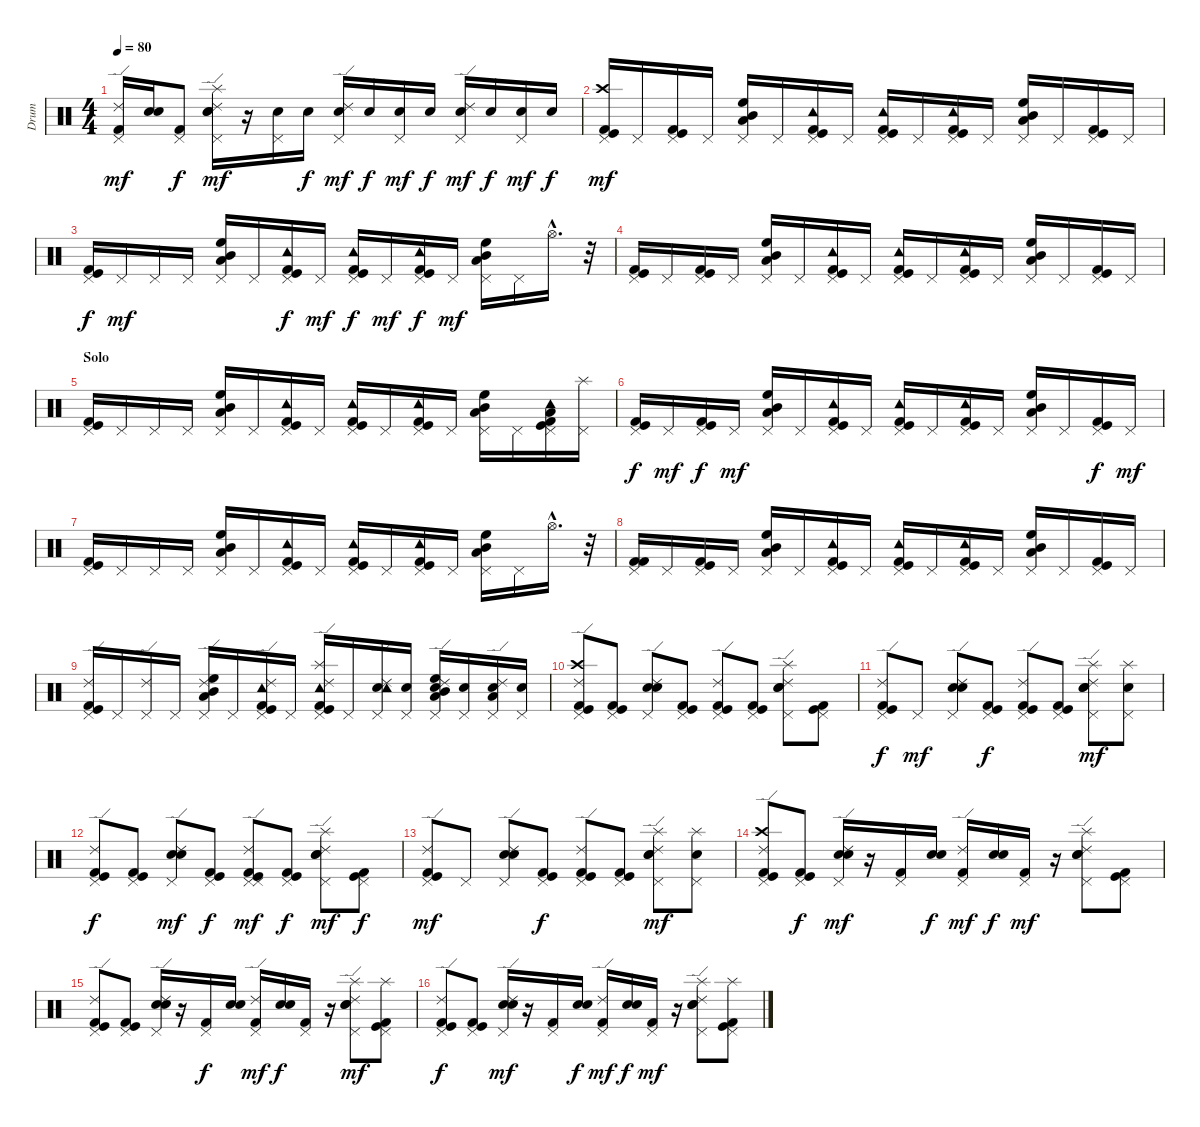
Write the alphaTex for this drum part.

\track ("Drum" "Drum") {instrument percussion}
\staff {score}
\articulation defaults
\ts (4 4)
\tempo 80
\clef neutral
\ks c
("Pedal Hi-Hat (hit)" "Ride (edge) 2" "Kick (hit) 2").16{dy mf} ("Electric Snare (hit)" "Snare (hit) 2").16 ("Pedal Hi-Hat (hit)" "Kick (hit) 2").8{dy f} ("Pedal Hi-Hat (hit)" "Ride (edge) 2" "Snare (hit) 2" "Electric Snare (hit)" "Splash (hit)").16{dy mf} r.16 ("Pedal Hi-Hat (hit)" "Snare (hit) 2").16 "Snare (hit) 2".16{dy f} ("Pedal Hi-Hat (hit)" "Ride (edge) 2" "Snare (hit) 2").16{dy mf} "Snare (hit) 2".16{dy f} ("Pedal Hi-Hat (hit)" "Snare (hit) 2").16{dy mf} "Snare (hit) 2".16{dy f} ("Pedal Hi-Hat (hit)" "Ride (edge) 2" "Snare (hit) 2").16{dy mf} "Snare (hit) 2".16{dy f} ("Pedal Hi-Hat (hit)" "Snare (hit) 2").16{dy mf} "Snare (hit) 2".16{dy f} |
("Pedal Hi-Hat (hit)" "Crash high (hit)" "Kick (hit)" "Kick (hit) 2").16{dy mf} "Pedal Hi-Hat (hit)".16 ("Pedal Hi-Hat (hit)" "Kick (hit)" "Kick (hit) 2").16 "Pedal Hi-Hat (hit)".16 ("Pedal Hi-Hat (hit)" "High Floor Tom (hit)" "Mid Tom (hit)" "Low Tom (hit)").16 "Pedal Hi-Hat (hit)".16 ("Pedal Hi-Hat (hit)" "Tambourine (hit)" "Kick (hit)" "Kick (hit) 2").16 "Pedal Hi-Hat (hit)".16 ("Pedal Hi-Hat (hit)" "Tambourine (hit)" "Kick (hit)" "Kick (hit) 2").16 "Pedal Hi-Hat (hit)".16 ("Pedal Hi-Hat (hit)" "Tambourine (hit)" "Kick (hit)" "Kick (hit) 2").16 "Pedal Hi-Hat (hit)".16 ("Pedal Hi-Hat (hit)" "Mid Tom (hit)" "High Floor Tom (hit)" "Low Tom (hit)").16 "Pedal Hi-Hat (hit)".16 ("Pedal Hi-Hat (hit)" "Kick (hit)" "Kick (hit) 2").16 "Pedal Hi-Hat (hit)".16 |
("Pedal Hi-Hat (hit)" "Kick (hit)" "Kick (hit) 2").16{dy f} "Pedal Hi-Hat (hit)".16{dy mf} "Pedal Hi-Hat (hit)".16 "Pedal Hi-Hat (hit)".16 ("Pedal Hi-Hat (hit)" "High Floor Tom (hit)" "Mid Tom (hit)" "Low Tom (hit)").16 "Pedal Hi-Hat (hit)".16 ("Pedal Hi-Hat (hit)" "Tambourine (hit)" "Kick (hit)" "Kick (hit) 2").16{dy f} "Pedal Hi-Hat (hit)".16{dy mf} ("Pedal Hi-Hat (hit)" "Tambourine (hit)" "Kick (hit)" "Kick (hit) 2").16{dy f} "Pedal Hi-Hat (hit)".16{dy mf} ("Pedal Hi-Hat (hit)" "Tambourine (hit)" "Kick (hit)" "Kick (hit) 2").16{dy f} "Pedal Hi-Hat (hit)".16{dy mf} ("Pedal Hi-Hat (hit)" "High Floor Tom (hit)" "Mid Tom (hit)" "Low Tom (hit)").16 "Pedal Hi-Hat (hit)".16 "Hi-Hat (open)"{hac}.16{d} r.32 |
("Pedal Hi-Hat (hit)" "Kick (hit)" "Kick (hit) 2").16 "Pedal Hi-Hat (hit)".16 ("Pedal Hi-Hat (hit)" "Kick (hit)" "Kick (hit) 2").16 "Pedal Hi-Hat (hit)".16 ("Pedal Hi-Hat (hit)" "High Floor Tom (hit)" "Mid Tom (hit)" "Low Tom (hit)").16 "Pedal Hi-Hat (hit)".16 ("Pedal Hi-Hat (hit)" "Tambourine (hit)" "Kick (hit)" "Kick (hit) 2").16 "Pedal Hi-Hat (hit)".16 ("Pedal Hi-Hat (hit)" "Tambourine (hit)" "Kick (hit)" "Kick (hit) 2").16 "Pedal Hi-Hat (hit)".16 ("Pedal Hi-Hat (hit)" "Tambourine (hit)" "Kick (hit)" "Kick (hit) 2").16 "Pedal Hi-Hat (hit)".16 ("Pedal Hi-Hat (hit)" "Mid Tom (hit)" "High Floor Tom (hit)" "Low Tom (hit)").16 "Pedal Hi-Hat (hit)".16 ("Pedal Hi-Hat (hit)" "Kick (hit)" "Kick (hit) 2").16 "Pedal Hi-Hat (hit)".16 |
\section ("" "Solo")
("Pedal Hi-Hat (hit)" "Kick (hit)" "Kick (hit) 2").16 "Pedal Hi-Hat (hit)".16 "Pedal Hi-Hat (hit)".16 "Pedal Hi-Hat (hit)".16 ("Pedal Hi-Hat (hit)" "High Floor Tom (hit)" "Mid Tom (hit)" "Low Tom (hit)").16 "Pedal Hi-Hat (hit)".16 ("Pedal Hi-Hat (hit)" "Tambourine (hit)" "Kick (hit)" "Kick (hit) 2").16 "Pedal Hi-Hat (hit)".16 ("Pedal Hi-Hat (hit)" "Tambourine (hit)" "Kick (hit)" "Kick (hit) 2").16 "Pedal Hi-Hat (hit)".16 ("Pedal Hi-Hat (hit)" "Tambourine (hit)" "Kick (hit)" "Kick (hit) 2").16 "Pedal Hi-Hat (hit)".16 ("Pedal Hi-Hat (hit)" "High Floor Tom (hit)" "Mid Tom (hit)" "Low Tom (hit)").16 "Pedal Hi-Hat (hit)".16 ("Pedal Hi-Hat (hit)" "Tambourine (hit)" "Low Tom (hit)" "Kick (hit)" "Kick (hit) 2").16 ("Pedal Hi-Hat (hit)" "Splash (hit)").16 |
("Pedal Hi-Hat (hit)" "Kick (hit)" "Kick (hit) 2").16{dy f} "Pedal Hi-Hat (hit)".16{dy mf} ("Pedal Hi-Hat (hit)" "Kick (hit)" "Kick (hit) 2").16{dy f} "Pedal Hi-Hat (hit)".16{dy mf} ("Pedal Hi-Hat (hit)" "High Floor Tom (hit)" "Mid Tom (hit)" "Low Tom (hit)").16 "Pedal Hi-Hat (hit)".16 ("Pedal Hi-Hat (hit)" "Tambourine (hit)" "Kick (hit)" "Kick (hit) 2").16 "Pedal Hi-Hat (hit)".16 ("Pedal Hi-Hat (hit)" "Tambourine (hit)" "Kick (hit)" "Kick (hit) 2").16 "Pedal Hi-Hat (hit)".16 ("Pedal Hi-Hat (hit)" "Tambourine (hit)" "Kick (hit)" "Kick (hit) 2").16 "Pedal Hi-Hat (hit)".16 ("Pedal Hi-Hat (hit)" "High Floor Tom (hit)" "Mid Tom (hit)" "Low Tom (hit)").16 "Pedal Hi-Hat (hit)".16 ("Pedal Hi-Hat (hit)" "Kick (hit)" "Kick (hit) 2").16{dy f} "Pedal Hi-Hat (hit)".16{dy mf} |
("Pedal Hi-Hat (hit)" "Kick (hit)" "Kick (hit) 2").16 "Pedal Hi-Hat (hit)".16 "Pedal Hi-Hat (hit)".16 "Pedal Hi-Hat (hit)".16 ("Pedal Hi-Hat (hit)" "High Floor Tom (hit)" "Mid Tom (hit)" "Low Tom (hit)").16 "Pedal Hi-Hat (hit)".16 ("Pedal Hi-Hat (hit)" "Tambourine (hit)" "Kick (hit)" "Kick (hit) 2").16 "Pedal Hi-Hat (hit)".16 ("Pedal Hi-Hat (hit)" "Tambourine (hit)" "Kick (hit)" "Kick (hit) 2").16 "Pedal Hi-Hat (hit)".16 ("Pedal Hi-Hat (hit)" "Tambourine (hit)" "Kick (hit)" "Kick (hit) 2").16 "Pedal Hi-Hat (hit)".16 ("Pedal Hi-Hat (hit)" "High Floor Tom (hit)" "Mid Tom (hit)" "Low Tom (hit)").16 "Pedal Hi-Hat (hit)".16 "Hi-Hat (open)"{hac}.16{d} r.32 |
("Pedal Hi-Hat (hit)" "Kick (hit) 2" "Kick (hit) 2").16 "Pedal Hi-Hat (hit)".16 ("Pedal Hi-Hat (hit)" "Kick (hit)" "Kick (hit) 2").16 "Pedal Hi-Hat (hit)".16 ("Pedal Hi-Hat (hit)" "High Floor Tom (hit)" "Mid Tom (hit)" "Low Tom (hit)").16 "Pedal Hi-Hat (hit)".16 ("Pedal Hi-Hat (hit)" "Tambourine (hit)" "Kick (hit)" "Kick (hit) 2").16 "Pedal Hi-Hat (hit)".16 ("Pedal Hi-Hat (hit)" "Tambourine (hit)" "Kick (hit)" "Kick (hit) 2").16 "Pedal Hi-Hat (hit)".16 ("Pedal Hi-Hat (hit)" "Tambourine (hit)" "Kick (hit)" "Kick (hit) 2").16 "Pedal Hi-Hat (hit)".16 ("Pedal Hi-Hat (hit)" "High Floor Tom (hit)" "Mid Tom (hit)" "Low Tom (hit)").16 "Pedal Hi-Hat (hit)".16 ("Pedal Hi-Hat (hit)" "Kick (hit)" "Kick (hit) 2").16 "Pedal Hi-Hat (hit)".16 |
("Pedal Hi-Hat (hit)" "Ride (edge) 2" "Kick (hit)" "Kick (hit) 2").16 "Pedal Hi-Hat (hit)".16 ("Pedal Hi-Hat (hit)" "Ride (edge) 2").16 "Pedal Hi-Hat (hit)".16 ("Pedal Hi-Hat (hit)" "Ride (edge) 2" "High Floor Tom (hit)" "Mid Tom (hit)" "Low Tom (hit)").16 "Pedal Hi-Hat (hit)".16 ("Pedal Hi-Hat (hit)" "Ride (edge) 2" "Tambourine (hit)" "Kick (hit)" "Kick (hit) 2").16 "Pedal Hi-Hat (hit)".16 ("Pedal Hi-Hat (hit)" "Splash (hit)" "Tambourine (hit)" "Ride (edge) 2" "Kick (hit)" "Kick (hit) 2").16 "Pedal Hi-Hat (hit)".16 ("Pedal Hi-Hat (hit)" "Ride (edge) 2" "Snare (hit) 2" "Tambourine (hit)").16 ("Pedal Hi-Hat (hit)" "Snare (hit) 2").16 ("Ride (edge) 2" "Snare (hit) 2" "Low Tom (hit)" "High Floor Tom (hit)" "Mid Tom (hit)" "Pedal Hi-Hat (hit)").16 ("Snare (hit) 2" "Pedal Hi-Hat (hit)").16 ("Ride (edge) 2" "Snare (hit) 2" "Low Tom (hit)" "Pedal Hi-Hat (hit)").16 ("Snare (hit) 2" "Pedal Hi-Hat (hit)").16 |
("Pedal Hi-Hat (hit)" "Ride (edge) 2" "Crash high (hit)" "Kick (hit)" "Kick (hit) 2").8 ("Pedal Hi-Hat (hit)" "Kick (hit)" "Kick (hit) 2").8 ("Pedal Hi-Hat (hit)" "Ride (edge) 2" "Snare (hit) 2" "Electric Snare (hit)").8 ("Pedal Hi-Hat (hit)" "Kick (hit)" "Kick (hit) 2").8 ("Pedal Hi-Hat (hit)" "Ride (edge) 2" "Kick (hit)" "Kick (hit) 2").8 ("Pedal Hi-Hat (hit)" "Kick (hit)" "Kick (hit) 2").8 ("Pedal Hi-Hat (hit)" "Ride (edge) 2" "Snare (hit) 2" "Electric Snare (hit)" "Splash (hit)").8 ("Pedal Hi-Hat (hit)" "Kick (hit)" "Kick (hit) 2").8 |
("Pedal Hi-Hat (hit)" "Ride (edge) 2" "Kick (hit)" "Kick (hit) 2").8{dy f} "Pedal Hi-Hat (hit)".8{dy mf} ("Pedal Hi-Hat (hit)" "Ride (edge) 2" "Snare (hit) 2" "Electric Snare (hit)").8 ("Pedal Hi-Hat (hit)" "Kick (hit)" "Kick (hit) 2").8{dy f} ("Pedal Hi-Hat (hit)" "Ride (edge) 2" "Kick (hit)" "Kick (hit) 2").8 ("Pedal Hi-Hat (hit)" "Kick (hit)" "Kick (hit) 2").8 ("Pedal Hi-Hat (hit)" "Ride (edge) 2" "Snare (hit) 2" "Electric Snare (hit)" "Splash (hit)").8{dy mf} ("Pedal Hi-Hat (hit)" "Snare (hit) 2" "Splash (hit)").8 |
("Pedal Hi-Hat (hit)" "Ride (edge) 2" "Kick (hit)" "Kick (hit) 2").8{dy f} ("Pedal Hi-Hat (hit)" "Kick (hit)" "Kick (hit) 2").8 ("Pedal Hi-Hat (hit)" "Ride (edge) 2" "Snare (hit) 2" "Electric Snare (hit)").8{dy mf} ("Pedal Hi-Hat (hit)" "Kick (hit)" "Kick (hit) 2").8{dy f} ("Pedal Hi-Hat (hit)" "Ride (edge) 2" "Pedal Hi-Hat (hit)" "Kick (hit)" "Kick (hit) 2").8{dy mf} ("Pedal Hi-Hat (hit)" "Kick (hit)" "Kick (hit) 2").8{dy f} ("Splash (hit)" "Electric Snare (hit)" "Snare (hit) 2" "Ride (edge) 2" "Pedal Hi-Hat (hit)").8{dy mf} ("Pedal Hi-Hat (hit)" "Kick (hit)" "Kick (hit) 2").8{dy f} |
("Pedal Hi-Hat (hit)" "Ride (edge) 2" "Kick (hit)" "Kick (hit) 2").8{dy mf} "Pedal Hi-Hat (hit)".8 ("Pedal Hi-Hat (hit)" "Ride (edge) 2" "Snare (hit) 2" "Electric Snare (hit)").8 ("Pedal Hi-Hat (hit)" "Kick (hit)" "Kick (hit) 2").8{dy f} ("Pedal Hi-Hat (hit)" "Ride (edge) 2" "Kick (hit)" "Kick (hit) 2").8 ("Pedal Hi-Hat (hit)" "Kick (hit)" "Kick (hit) 2").8 ("Pedal Hi-Hat (hit)" "Ride (edge) 2" "Snare (hit) 2" "Electric Snare (hit)" "Splash (hit)").8{dy mf} ("Pedal Hi-Hat (hit)" "Splash (hit)" "Snare (hit) 2").8 |
("Pedal Hi-Hat (hit)" "Ride (edge) 2" "Crash high (hit)" "Kick (hit)" "Kick (hit) 2").8 ("Pedal Hi-Hat (hit)" "Kick (hit)" "Kick (hit) 2").8{dy f} ("Pedal Hi-Hat (hit)" "Ride (edge) 2" "Snare (hit) 2" "Electric Snare (hit)").16{dy mf} r.16 ("Pedal Hi-Hat (hit)" "Kick (hit) 2").16 ("Snare (hit) 2" "Electric Snare (hit)").16{dy f} ("Pedal Hi-Hat (hit)" "Ride (edge) 2" "Kick (hit) 2").16{dy mf} ("Snare (hit) 2" "Electric Snare (hit)").16{dy f} ("Pedal Hi-Hat (hit)" "Kick (hit) 2").16{dy mf} r.16 ("Pedal Hi-Hat (hit)" "Ride (edge) 2" "Snare (hit) 2" "Electric Snare (hit)" "Splash (hit)").8 ("Pedal Hi-Hat (hit)" "Kick (hit)" "Kick (hit) 2").8 |
("Pedal Hi-Hat (hit)" "Ride (edge) 2" "Kick (hit)" "Kick (hit) 2").8 ("Pedal Hi-Hat (hit)" "Kick (hit)" "Kick (hit) 2").8 ("Pedal Hi-Hat (hit)" "Ride (edge) 2" "Snare (hit) 2" "Electric Snare (hit)").16 r.16 ("Pedal Hi-Hat (hit)" "Kick (hit) 2").16{dy f} ("Snare (hit) 2" "Electric Snare (hit)").16 ("Pedal Hi-Hat (hit)" "Ride (edge) 2" "Kick (hit) 2").16{dy mf} ("Snare (hit) 2" "Electric Snare (hit)").16{dy f} ("Pedal Hi-Hat (hit)" "Kick (hit) 2").16 r.16 ("Pedal Hi-Hat (hit)" "Ride (edge) 2" "Snare (hit) 2" "Electric Snare (hit)" "Splash (hit)").8{dy mf} ("Splash (hit)" "Pedal Hi-Hat (hit)" "Kick (hit)" "Kick (hit) 2").8 |
("Pedal Hi-Hat (hit)" "Ride (edge) 2" "Kick (hit)" "Kick (hit) 2").8{dy f} ("Pedal Hi-Hat (hit)" "Kick (hit)" "Kick (hit) 2").8 ("Pedal Hi-Hat (hit)" "Ride (edge) 2" "Snare (hit) 2" "Electric Snare (hit)").16{dy mf} r.16 ("Pedal Hi-Hat (hit)" "Kick (hit) 2").16 ("Snare (hit) 2" "Electric Snare (hit)").16{dy f} ("Pedal Hi-Hat (hit)" "Ride (edge) 2" "Kick (hit) 2").16{dy mf} ("Snare (hit) 2" "Electric Snare (hit)").16{dy f} ("Pedal Hi-Hat (hit)" "Kick (hit) 2").16{dy mf} r.16 ("Pedal Hi-Hat (hit)" "Ride (edge) 2" "Snare (hit) 2" "Splash (hit)" "Electric Snare (hit)").8 ("Pedal Hi-Hat (hit)" "Splash (hit)" "Kick (hit)" "Kick (hit) 2").8
